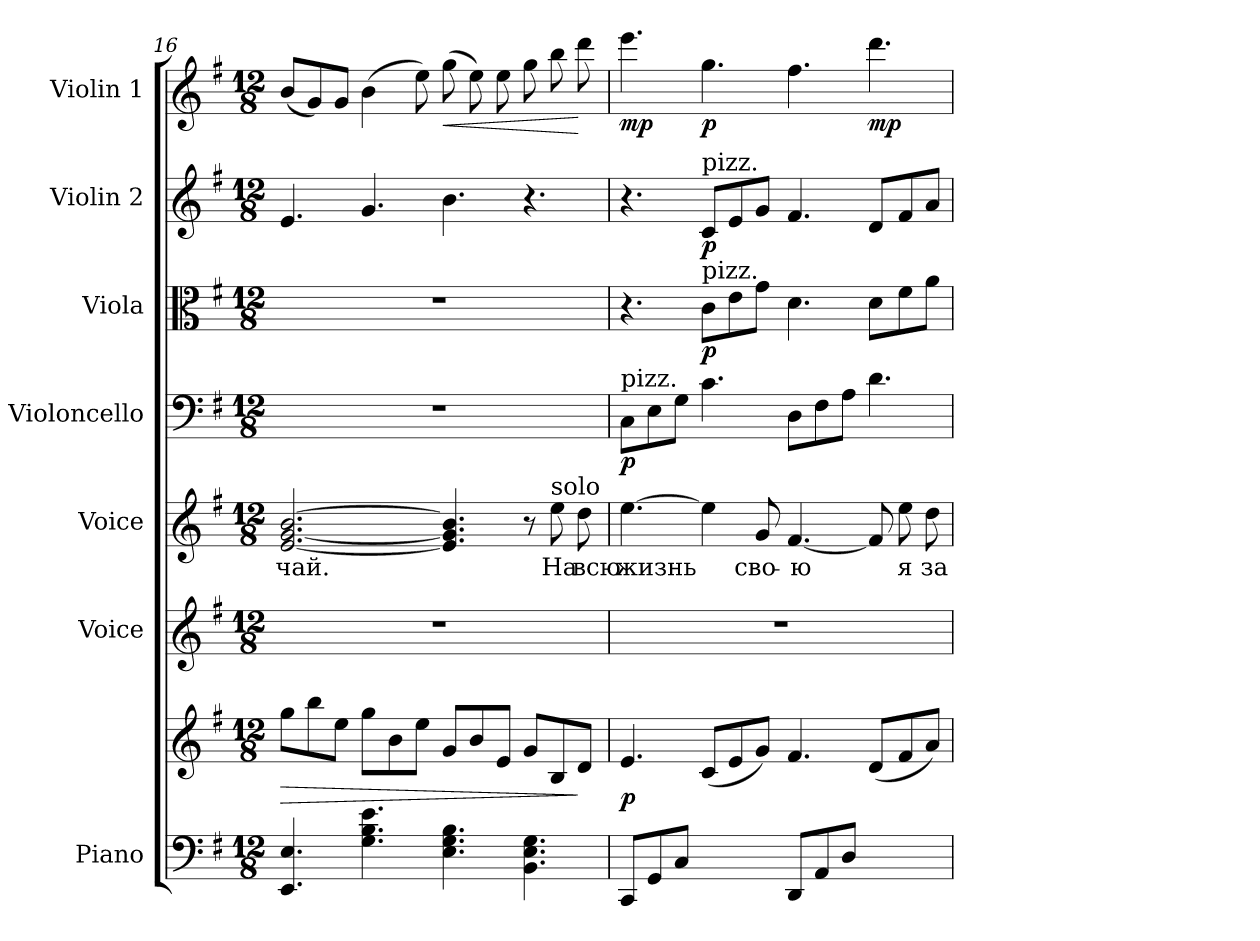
**kern	**kern	**dynam	**kern	**kern	**text	**kern	**dynam	**kern	**dynam	**kern	**dynam	**kern	**dynam
*part7	*part7	*part7	*part6	*part5	*part5	*part4	*part4	*part3	*part3	*part2	*part2	*part1	*part1
*staff8	*staff7	*staff7/8	*staff6	*staff5	*staff5	*staff4	*staff4	*staff3	*staff3	*staff2	*staff2	*staff1	*staff1
*I"Piano	*	*	*I"Voice	*I"Voice	*	*I"Violoncello	*	*I"Viola	*	*I"Violin 2	*	*I"Violin 1	*
*I'Pno.	*	*	*I'Voice	*I'Voice	*	*I'Vc.	*	*I'Vla.	*	*I'Vln.	*	*I'Vln.	*
*clefF4	*clefG2	*	*clefG2	*clefG2	*	*clefF4	*	*clefC3	*	*clefG2	*	*clefG2	*
*k[f#]	*k[f#]	*	*k[f#]	*k[f#]	*	*k[f#]	*	*k[f#]	*	*k[f#]	*	*k[f#]	*
*e:	*e:	*	*e:	*e:	*	*e:	*	*e:	*	*e:	*	*e:	*
*M12/8	*M12/8	*	*M12/8	*M12/8	*	*M12/8	*	*M12/8	*	*M12/8	*	*M12/8	*
=16	=16	=16	=16	=16	=16	=16	=16	=16	=16	=16	=16	=16	=16
!	!	!LO:HP:b	!LO:N:vis=1	!	!	!	!	!	!	!	!	!	!
!	!	!	!	!	!LO:LY:b:color=#000000	!LO:N:vis=1	!	!LO:N:vis=1	!	!	!	!	!
4.EEi/ 4.Ei	8ggi\L	>	1.r	[2.ei/ [2.gi [2.bi	-чай.	1.r	.	1.r	.	4.ei/	.	(8bi/L	.
.	8bbi\	.	.	.	.	.	.	.	.	.	.	8gi/)	.
.	8eei\J	.	.	.	.	.	.	.	.	.	.	8gi/J	.
4.Gi\ 4.Bi 4.ei	8ggi\L	.	.	.	.	.	.	.	.	4.gi/	.	(4bi\	.
.	8bi\	.	.	.	.	.	.	.	.	.	.	.	.
.	8eei\J	.	.	.	.	.	.	.	.	.	.	8eei\L)	.
!	!	!	!	!	!	!	!	!	!	!	!	!	!LO:HP:b
4.Ei\ 4.Gi 4.Bi	8gi/L	.	.	4.ei/] 4.gi] 4.bi]	.	.	.	.	.	4.bi\	.	(8ggi\L	<
.	8bi/	.	.	.	.	.	.	.	.	.	.	8eei\)	.
.	8ei/J	.	.	.	.	.	.	.	.	.	.	8eei\J	.
4.BBi\ 4.Ei 4.Gi	8gi/L	.	.	8r	.	.	.	.	.	4.r	.	8ggi\L	.
!	!	!	!	!LO:TX:a:t=solo	!	!	!	!	!	!	!	!	!
!	!	!	!	!	!LO:LY:b:color=#000000	!	!	!	!	!	!	!	!
.	8Bi/	.	.	8eei\L	На	.	.	.	.	.	.	8bbi\	.
!	!	!	!	!	!LO:LY:b:color=#000000	!	!	!	!	!	!	!	!
.	8di/J	]	.	8ddi\	всю	.	.	.	.	.	.	8dddi\J	[
=17	=17	=17	=17	=17	=17	=17	=17	=17	=17	=17	=17	=17	=17
!	!	!	!LO:N:vis=1	!	!	!	!	!	!	!	!	!	!
!	!	!	!	!	!	!LO:TX:a:t=pizz.	!	!	!	!	!	!	!
!	!	!	!	!	!LO:LY:b:color=#000000	!	!	!	!	!	!	!	!
8CCi/L	4.ei/	p	1.r	[4.eei\	жизнь	8Ci\L	p	4.r	.	4.r	.	4.eeei\	mp
8GGi/	.	.	.	.	.	8Ei\	.	.	.	.	.	.	.
8Ci/J	.	.	.	.	.	8Gi\J	.	.	.	.	.	.	.
!	!	!	!	!	!	!	!	!	!	!LO:TX:a:t=pizz.	!	!	!
!	!	!	!	!	!	!	!	!LO:TX:a:t=pizz.	!	!	!	!	!
4.ryy	(8ci/L	.	.	4eei\]	.	4.ci\	.	8ci\L	p	8ci/L	p	4.ggi\	p
.	8ei/	.	.	.	.	.	.	8ei\	.	8ei/	.	.	.
!	!	!	!	!	!LO:LY:b:color=#000000	!	!	!	!	!	!	!	!
.	8gi/J)	.	.	8gi/L	сво-	.	.	8gi\J	.	8gi/J	.	.	.
!	!	!	!	!	!LO:LY:b:color=#000000	!	!	!	!	!	!	!	!
8DDi/L	4.f#i/	.	.	[4.f#i/	-ю	8Di\L	.	4.di\	.	4.f#i/	.	4.ff#i\	.
8AAi/	.	.	.	.	.	8F#i\	.	.	.	.	.	.	.
8Di/J	.	.	.	.	.	8Ai\J	.	.	.	.	.	.	.
4.ryy	(8di/L	.	.	8f#i/]	.	4.di\	.	8di\L	.	8di/L	.	4.dddi\	mp
!	!	!	!	!	!LO:LY:b:color=#000000	!	!	!	!	!	!	!	!
.	8f#i/	.	.	8eei\	я	.	.	8f#i\	.	8f#i/	.	.	.
!	!	!	!	!	!LO:LY:b:color=#000000	!	!	!	!	!	!	!	!
.	8ai/J)	.	.	8ddi\L	за-	.	.	8ai\J	.	8ai/J	.	.	.
=	=	=	=	=	=	=	=	=	=	=	=	=	=
*-	*-	*-	*-	*-	*-	*-	*-	*-	*-	*-	*-	*-	*-
